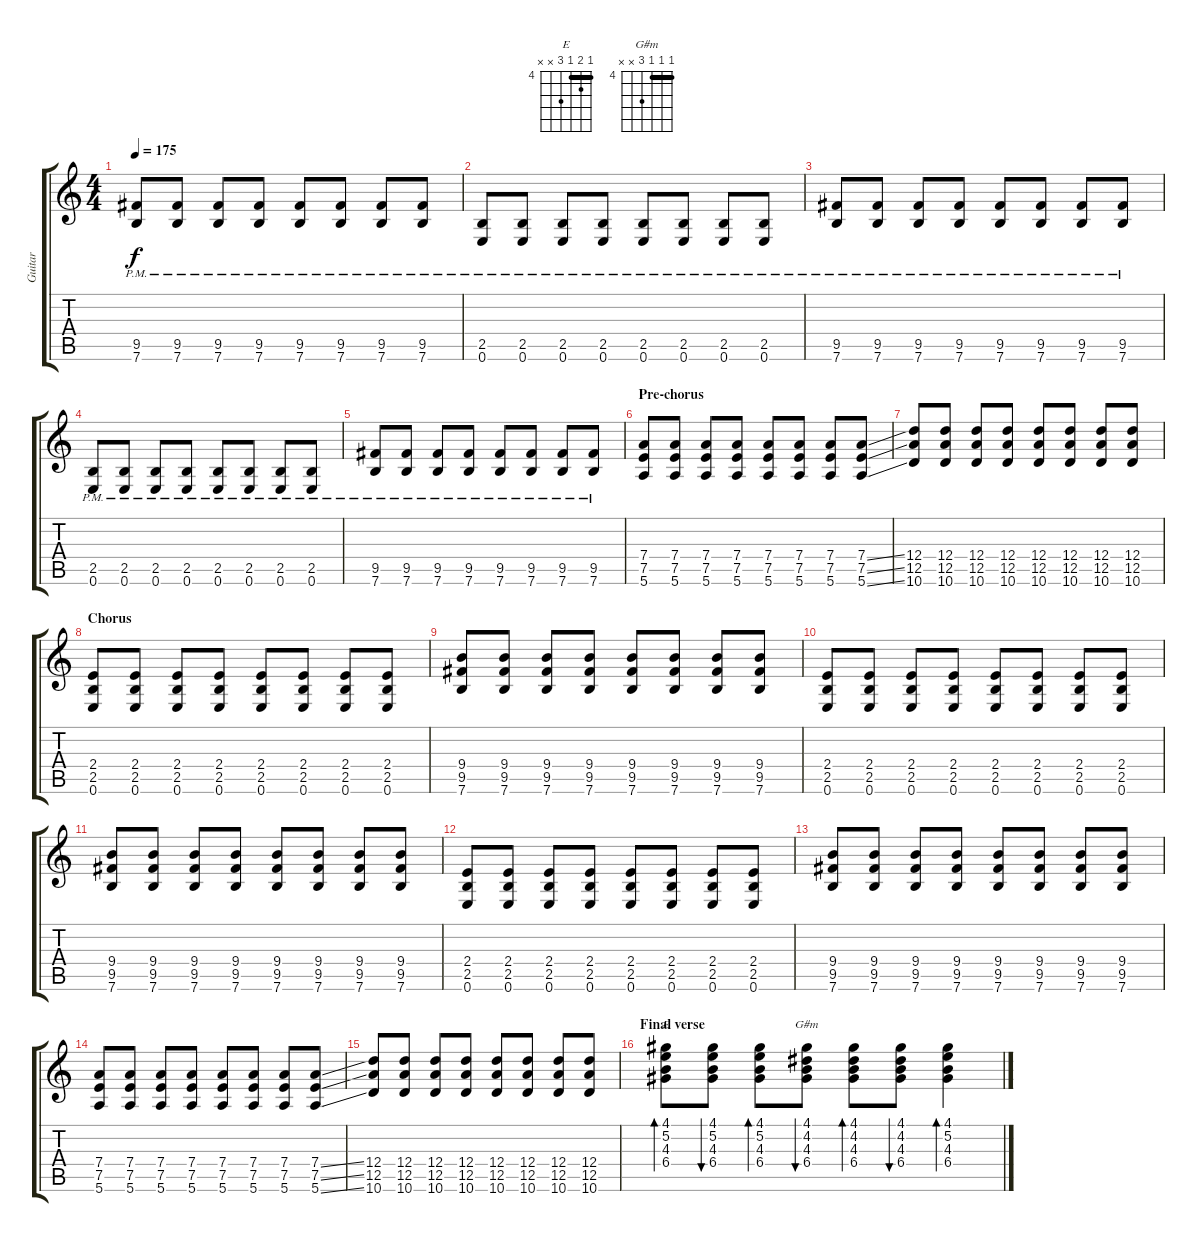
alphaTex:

\track ("Guitar" "Guitar") {instrument overdrivenguitar}
\staff {score tabs}
\tuning (E4 B3 G3 D3 A2 E2) {hide}
\chord ("E" 4 5 4 6 x x) {firstfret 4 barre 4}
\chord ("G#m" 4 4 4 6 x x) {firstfret 4 barre 4}
\ts (4 4)
\tempo 175
\clef g2
\ks c
(9.5{pm} 7.6{pm}).8{dy f} (9.5{pm} 7.6{pm}).8 (9.5{pm} 7.6{pm}).8 (9.5{pm} 7.6{pm}).8 (9.5{pm} 7.6{pm}).8 (9.5{pm} 7.6{pm}).8 (9.5{pm} 7.6{pm}).8 (9.5{pm} 7.6{pm}).8 |
(2.5{pm} 0.6{pm}).8 (2.5{pm} 0.6{pm}).8 (2.5{pm} 0.6{pm}).8 (2.5{pm} 0.6{pm}).8 (2.5{pm} 0.6{pm}).8 (2.5{pm} 0.6{pm}).8 (2.5{pm} 0.6{pm}).8 (2.5{pm} 0.6{pm}).8 |
(9.5{pm} 7.6{pm}).8 (9.5{pm} 7.6{pm}).8 (9.5{pm} 7.6{pm}).8 (9.5{pm} 7.6{pm}).8 (9.5{pm} 7.6{pm}).8 (9.5{pm} 7.6{pm}).8 (9.5{pm} 7.6{pm}).8 (9.5{pm} 7.6{pm}).8 |
(2.5{pm} 0.6{pm}).8 (2.5{pm} 0.6{pm}).8 (2.5{pm} 0.6{pm}).8 (2.5{pm} 0.6{pm}).8 (2.5{pm} 0.6{pm}).8 (2.5{pm} 0.6{pm}).8 (2.5{pm} 0.6{pm}).8 (2.5{pm} 0.6{pm}).8 |
(9.5{pm} 7.6{pm}).8 (9.5{pm} 7.6{pm}).8 (9.5{pm} 7.6{pm}).8 (9.5{pm} 7.6{pm}).8 (9.5{pm} 7.6{pm}).8 (9.5{pm} 7.6{pm}).8 (9.5{pm} 7.6{pm}).8 (9.5{pm} 7.6{pm}).8 |
\section ("" "Pre-chorus")
(7.4 7.5 5.6).8 (7.4 7.5 5.6).8 (7.4 7.5 5.6).8 (7.4 7.5 5.6).8 (7.4 7.5 5.6).8 (7.4 7.5 5.6).8 (7.4 7.5 5.6).8 (7.4{ss} 7.5{ss} 5.6{ss}).8 |
(12.4 12.5 10.6).8 (12.4 12.5 10.6).8 (12.4 12.5 10.6).8 (12.4 12.5 10.6).8 (12.4 12.5 10.6).8 (12.4 12.5 10.6).8 (12.4 12.5 10.6).8 (12.4 12.5 10.6).8 |
\section ("" "Chorus")
(2.4 2.5 0.6).8 (2.4 2.5 0.6).8 (2.4 2.5 0.6).8 (2.4 2.5 0.6).8 (2.4 2.5 0.6).8 (2.4 2.5 0.6).8 (2.4 2.5 0.6).8 (2.4 2.5 0.6).8 |
(9.4 9.5 7.6).8 (9.4 9.5 7.6).8 (9.4 9.5 7.6).8 (9.4 9.5 7.6).8 (9.4 9.5 7.6).8 (9.4 9.5 7.6).8 (9.4 9.5 7.6).8 (9.4 9.5 7.6).8 |
(2.4 2.5 0.6).8 (2.4 2.5 0.6).8 (2.4 2.5 0.6).8 (2.4 2.5 0.6).8 (2.4 2.5 0.6).8 (2.4 2.5 0.6).8 (2.4 2.5 0.6).8 (2.4 2.5 0.6).8 |
(9.4 9.5 7.6).8 (9.4 9.5 7.6).8 (9.4 9.5 7.6).8 (9.4 9.5 7.6).8 (9.4 9.5 7.6).8 (9.4 9.5 7.6).8 (9.4 9.5 7.6).8 (9.4 9.5 7.6).8 |
(2.4 2.5 0.6).8 (2.4 2.5 0.6).8 (2.4 2.5 0.6).8 (2.4 2.5 0.6).8 (2.4 2.5 0.6).8 (2.4 2.5 0.6).8 (2.4 2.5 0.6).8 (2.4 2.5 0.6).8 |
(9.4 9.5 7.6).8 (9.4 9.5 7.6).8 (9.4 9.5 7.6).8 (9.4 9.5 7.6).8 (9.4 9.5 7.6).8 (9.4 9.5 7.6).8 (9.4 9.5 7.6).8 (9.4 9.5 7.6).8 |
(7.4 7.5 5.6).8 (7.4 7.5 5.6).8 (7.4 7.5 5.6).8 (7.4 7.5 5.6).8 (7.4 7.5 5.6).8 (7.4 7.5 5.6).8 (7.4 7.5 5.6).8 (7.4{ss} 7.5{ss} 5.6{ss}).8 |
(12.4 12.5 10.6).8 (12.4 12.5 10.6).8 (12.4 12.5 10.6).8 (12.4 12.5 10.6).8 (12.4 12.5 10.6).8 (12.4 12.5 10.6).8 (12.4 12.5 10.6).8 (12.4 12.5 10.6).8 |
\section ("" "Final verse")
(4.1 5.2 4.3 6.4).8{bd 60 ch "E" instrument electricguitarclean} (4.1 5.2 4.3 6.4).8{bu 60} (4.1 5.2 4.3 6.4).8{bd 60} (4.1 4.2 4.3 6.4).8{bu 60 ch "G#m"} (4.1 4.2 4.3 6.4).8{bd 60} (4.1 4.2 4.3 6.4).8{bu 60} (4.1 5.2 4.3 6.4).4{bd 60}
